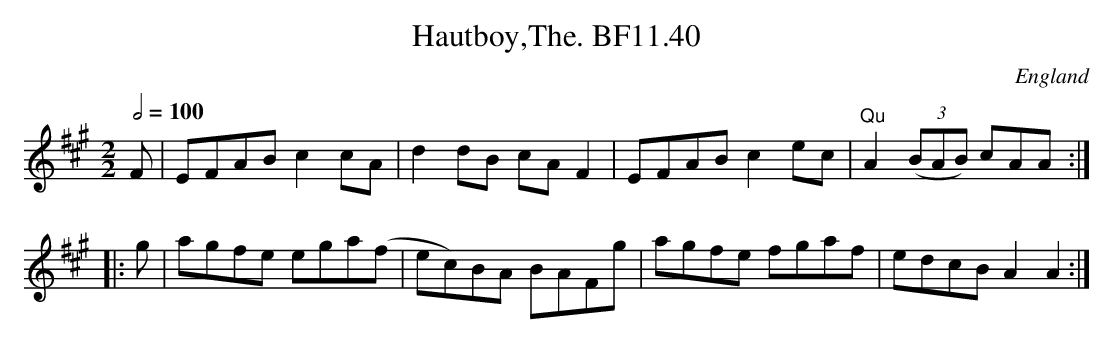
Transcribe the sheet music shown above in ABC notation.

X:1
T:Hautboy,The. BF11.40
M:2/2
L:1/8
Q:1/2=100
O:England
notC:Hand of James Lishman
K:A major
F|EFAB c2 cA|d2 dB cA F2|EFAB c2 ec|"^Qu"A2 ((3BAB) cAA:|!
|:g|agfe ega(f|ec)BA BAFg|agfe fgaf|edcB A2A2:|
